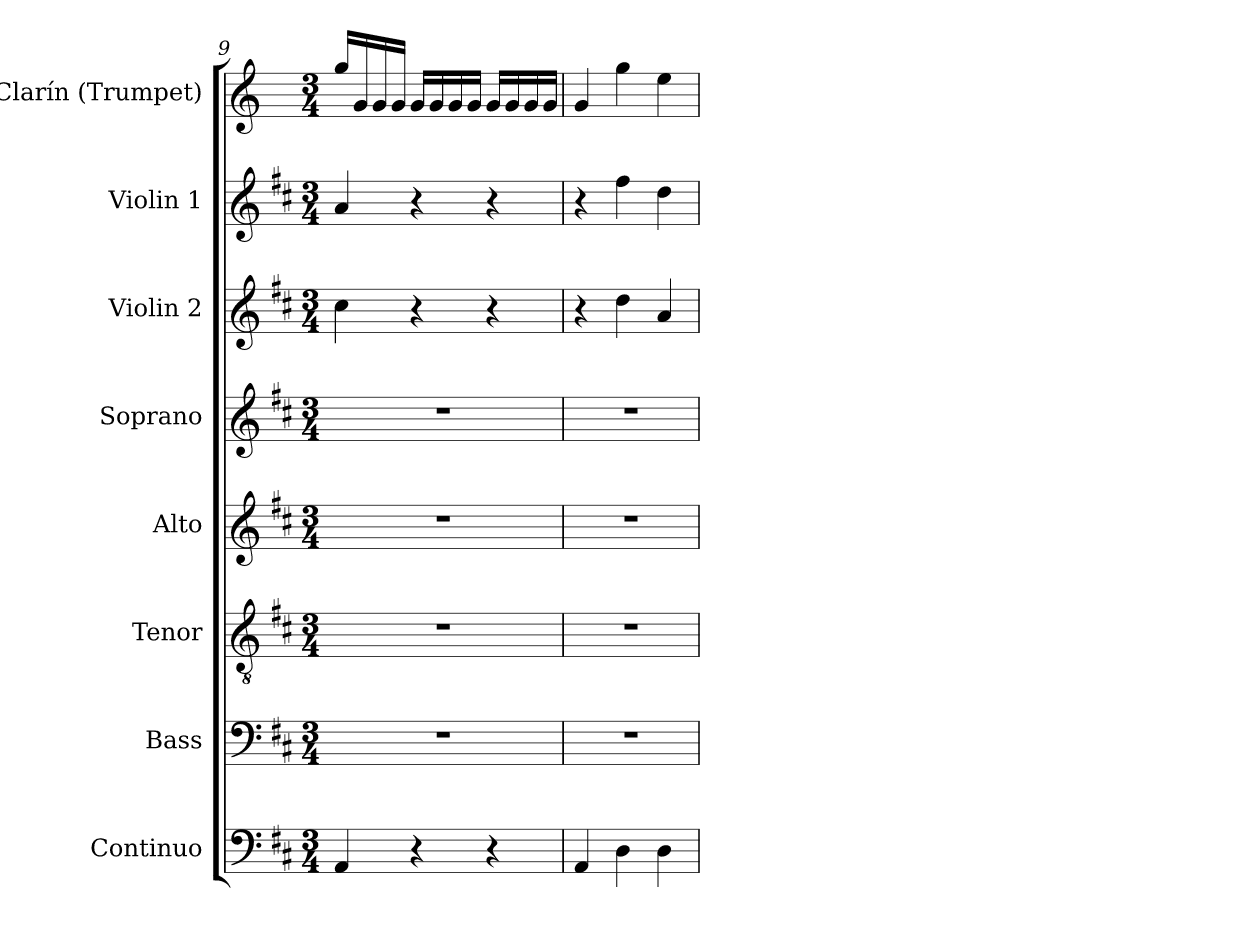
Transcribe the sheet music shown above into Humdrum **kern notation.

**kern	**kern	**kern	**kern	**kern	**kern	**kern	**kern
*part8	*part7	*part6	*part5	*part4	*part3	*part2	*part1
*staff8	*staff7	*staff6	*staff5	*staff4	*staff3	*staff2	*staff1
*I"Continuo	*I"Bass	*I"Tenor	*I"Alto	*I"Soprano	*I"Violin 2	*I"Violin 1	*I"Clarín (Trumpet)
*I'Cont.	*I'B.	*I'T.	*I'A.	*I'S.	*I'Vln. 2	*I'Vln. 1	*I'Tpt.
*clefF4	*clefF4	*clefGv2	*clefG2	*clefG2	*clefG2	*clefG2	*clefG2
*	*	*ITrd7c12	*	*	*	*	*ITrd-1c-2
*k[f#c#]	*k[f#c#]	*k[f#c#]	*k[f#c#]	*k[f#c#]	*k[f#c#]	*k[f#c#]	*k[f#c#]
*D:	*D:	*D:	*D:	*D:	*D:	*D:	*D:
*M3/4	*M3/4	*M3/4	*M3/4	*M3/4	*M3/4	*M3/4	*M3/4
=9	=9	=9	=9	=9	=9	=9	=9
!	!LO:N:vis=1	!LO:N:vis=1	!LO:N:vis=1	!LO:N:vis=1	!	!	!
4AAi/	2.r	2.r	2.r	2.r	4cc#i\	4ai/	16aai/LL
.	.	.	.	.	.	.	16ai/
.	.	.	.	.	.	.	16ai/
.	.	.	.	.	.	.	16ai/JJ
4r	.	.	.	.	4r	4r	16ai/LL
.	.	.	.	.	.	.	16ai/
.	.	.	.	.	.	.	16ai/
.	.	.	.	.	.	.	16ai/JJ
4r	.	.	.	.	4r	4r	16ai/LL
.	.	.	.	.	.	.	16ai/
.	.	.	.	.	.	.	16ai/
.	.	.	.	.	.	.	16ai/JJ
=10	=10	=10	=10	=10	=10	=10	=10
!	!LO:N:vis=1	!LO:N:vis=1	!LO:N:vis=1	!LO:N:vis=1	!	!	!
4AAi/	2.r	2.r	2.r	2.r	4r	4r	4ai/
4Di\	.	.	.	.	4ddi\	4ff#i\	4aai\
4Di\	.	.	.	.	4ai/	4ddi\	4ff#i\
=	=	=	=	=	=	=	=
*-	*-	*-	*-	*-	*-	*-	*-
